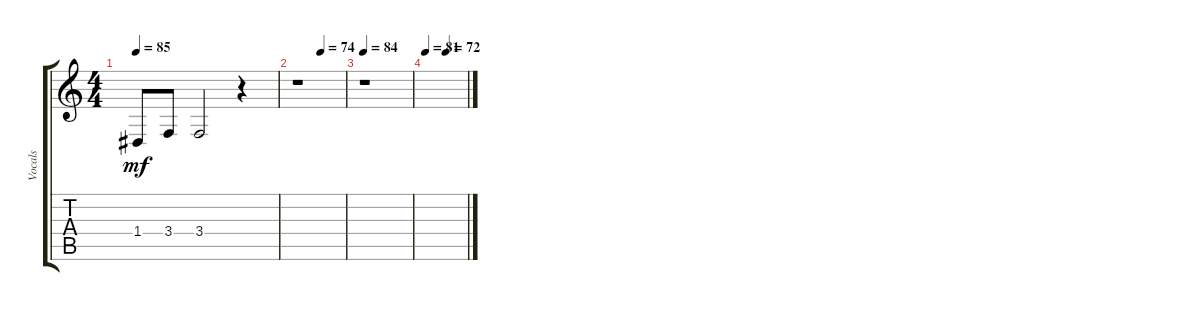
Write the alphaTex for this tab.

\track ("Vocals" "Vocals") {instrument synthvoice}
\staff {score tabs}
\tuning (E4 B3 G3 D3 A2 E2) {hide}
\ts (4 4)
\tempo 85
\clef g2
\ks c
1.4.8{dy mf} 3.4.8 3.4.2 r.4 |
\tempo (74 0.5)
r.1 |
\tempo 84
r.1 |
\tempo 81
\tempo (72 0.5)
